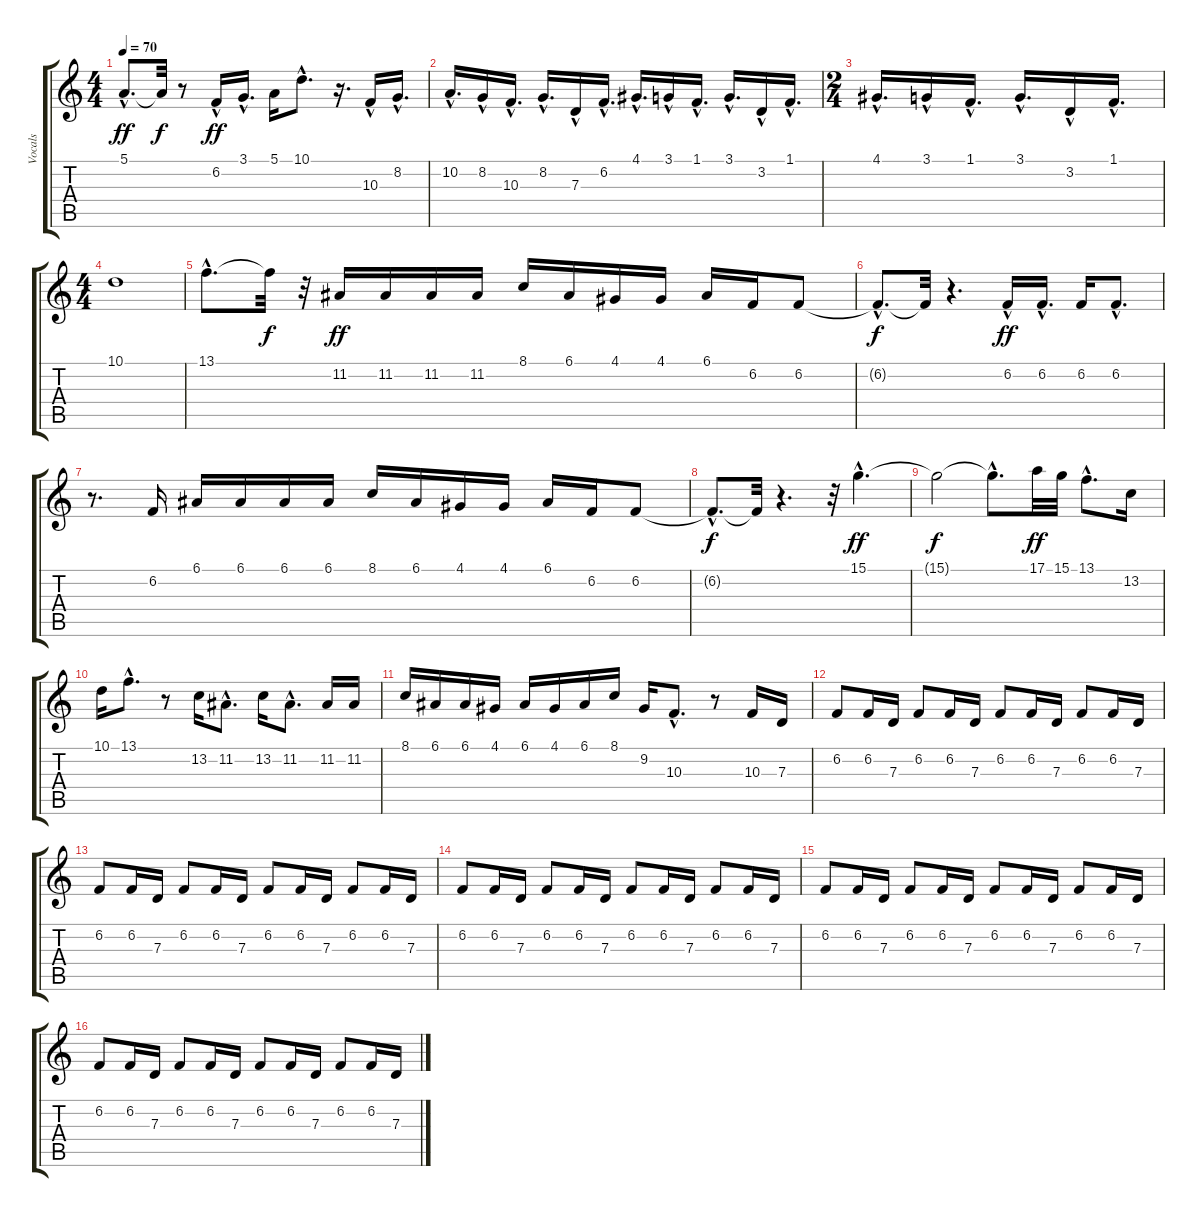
\track ("Vocals" "Vocals") {instrument baritonesax}
\staff {score tabs}
\tuning (E4 B3 G3 D3 A2 E2) {hide}
\ts (4 4)
\tempo 70
\clef g2
\ks c
5.1{hac}.8{d dy ff} 5.1{t}.32{dy f} r.8 6.2{hac}.16{dy ff} 3.1{hac}.16{d} 5.1.16 10.1{hac}.8{d} r.16{d} 10.3{hac}.16 8.2{hac}.16{d} |
10.2{hac}.16{d} 8.2{hac}.16 10.3{hac}.16{d} 8.2{hac}.16{d} 7.3{hac}.16 6.2{hac}.16{d} 4.1{hac}.16{d} 3.1{hac}.16 1.1{hac}.16{d} 3.1{hac}.16{d} 3.2{hac}.16 1.1{hac}.16{d} |
\ts (2 4)
4.1{hac}.16{d} 3.1{hac}.16 1.1{hac}.16{d} 3.1{hac}.16{d} 3.2{hac}.16 1.1{hac}.16{d} |
\ts (4 4)
10.1.1 |
13.1{hac}.8{d} 13.1{t}.32{dy f} r.32 11.2.16{dy ff} 11.2.16 11.2.16 11.2.16 8.1.16 6.1.16 4.1.16 4.1.16 6.1.16 6.2.16 6.2.8 |
6.2{hac t}.8{d dy f} 6.2{t}.32 r.4{d} 6.2{hac}.16{dy ff} 6.2{hac}.16{d} 6.2.16 6.2{hac}.8{d} |
r.8{d} 6.2.16 6.1.16 6.1.16 6.1.16 6.1.16 8.1.16 6.1.16 4.1.16 4.1.16 6.1.16 6.2.16 6.2.8 |
6.2{hac t}.8{d dy f} 6.2{t}.32 r.4{d} r.32 15.1{hac}.4{d dy ff} |
15.1{t}.2{dy f} 15.1{hac t}.8{d} 17.1.32{dy ff} 15.1.32 13.1{hac}.8{d} 13.2.16 |
10.1.16 13.1{hac}.8{d} r.8 13.2.16 11.2{hac}.8{d} 13.2.16 11.2{hac}.8{d} 11.2.16 11.2.16 |
8.1.16 6.1.16 6.1.16 4.1.16 6.1.16 4.1.16 6.1.16 8.1.16 9.2.16 10.3{hac}.8{d} r.8 10.3.16 7.3.16 |
6.2.8 6.2.16 7.3.16 6.2.8 6.2.16 7.3.16 6.2.8 6.2.16 7.3.16 6.2.8 6.2.16 7.3.16 |
6.2.8 6.2.16 7.3.16 6.2.8 6.2.16 7.3.16 6.2.8 6.2.16 7.3.16 6.2.8 6.2.16 7.3.16 |
6.2.8 6.2.16 7.3.16 6.2.8 6.2.16 7.3.16 6.2.8 6.2.16 7.3.16 6.2.8 6.2.16 7.3.16 |
6.2.8 6.2.16 7.3.16 6.2.8 6.2.16 7.3.16 6.2.8 6.2.16 7.3.16 6.2.8 6.2.16 7.3.16 |
6.2.8 6.2.16 7.3.16 6.2.8 6.2.16 7.3.16 6.2.8 6.2.16 7.3.16 6.2.8 6.2.16 7.3.16
